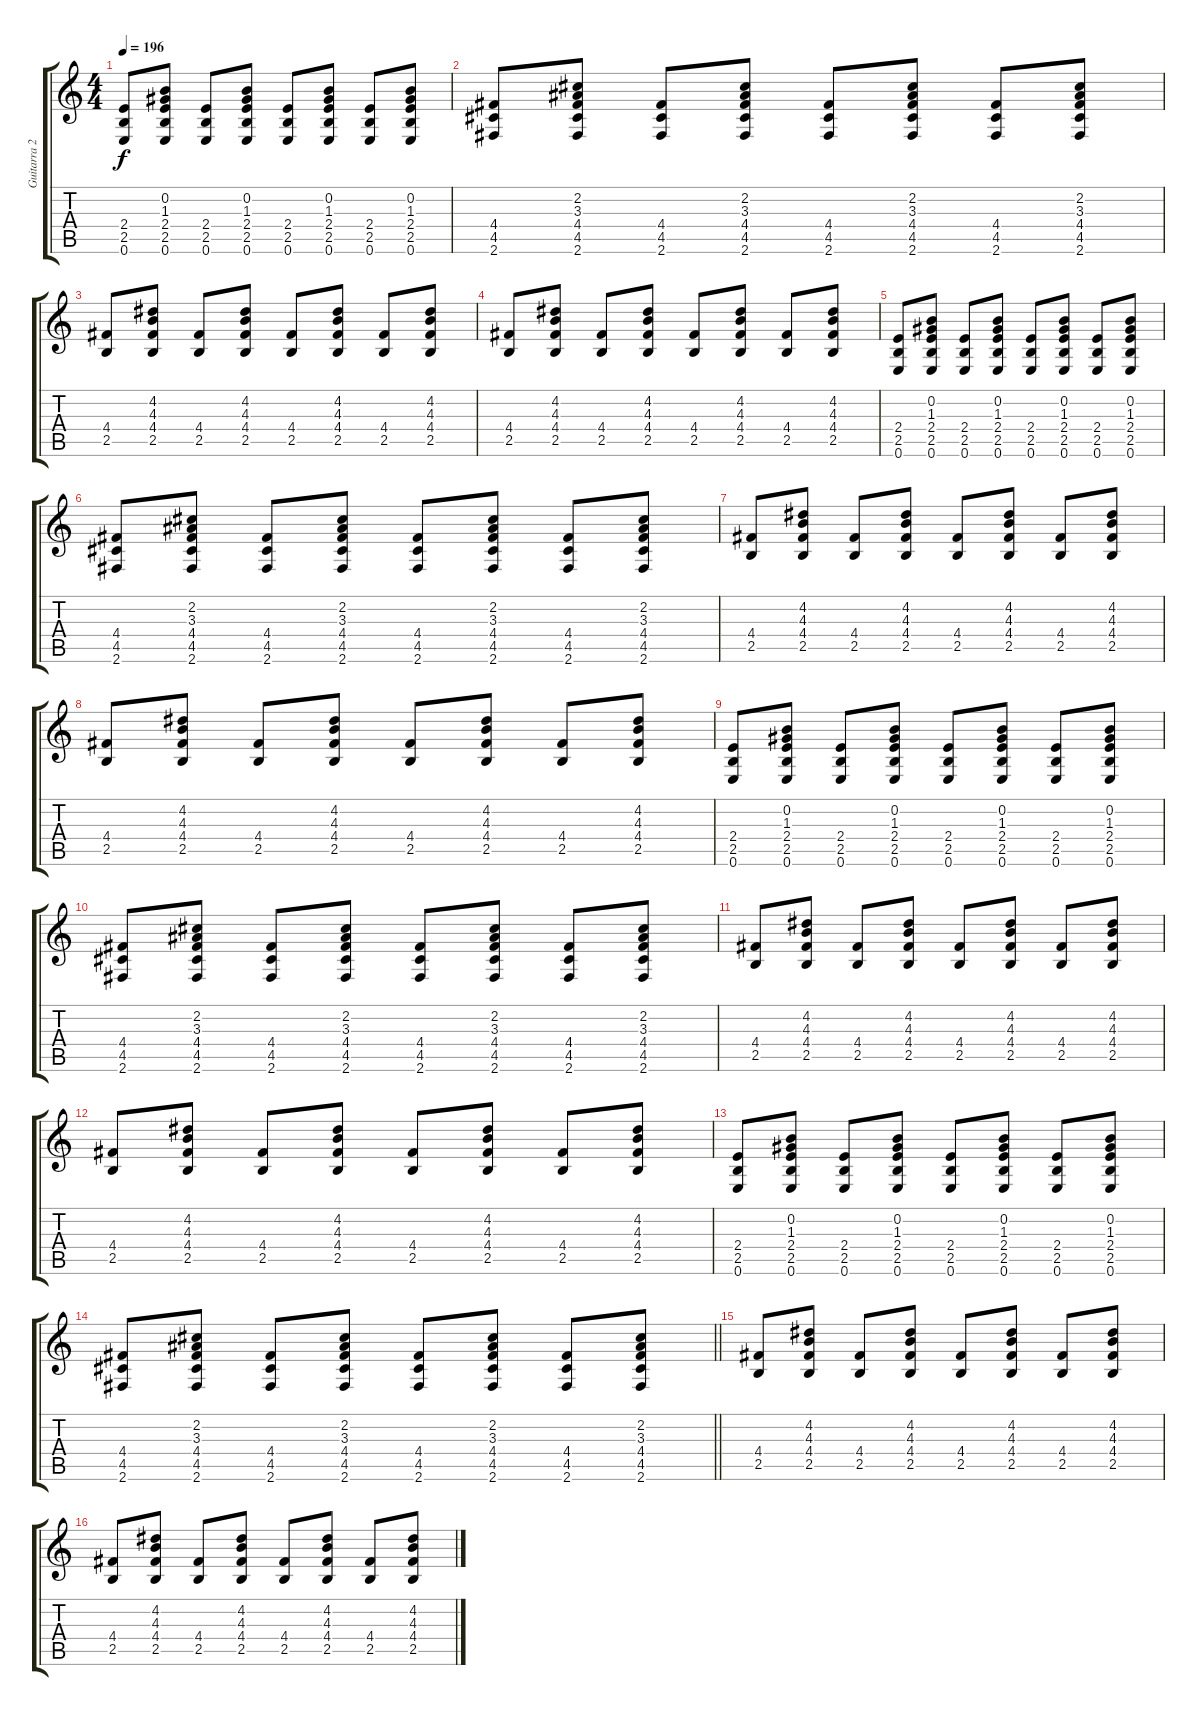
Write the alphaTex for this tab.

\track ("Guitarra 2 - Erik" "Guitarra 2") {instrument electricguitarclean}
\staff {score tabs}
\tuning (E4 B3 G3 D3 A2 E2) {hide}
\ts (4 4)
\tempo 196
\clef g2
\ks c
(2.4 2.5 0.6).8{dy f} (0.2 1.3 2.4 2.5 0.6).8 (2.4 2.5 0.6).8 (0.2 1.3 2.4 2.5 0.6).8 (2.4 2.5 0.6).8 (0.2 1.3 2.4 2.5 0.6).8 (2.4 2.5 0.6).8 (0.2 1.3 2.4 2.5 0.6).8 |
(4.4 4.5 2.6).8 (2.2 3.3 4.4 4.5 2.6).8 (4.4 4.5 2.6).8 (2.2 3.3 4.4 4.5 2.6).8 (4.4 4.5 2.6).8 (2.2 3.3 4.4 4.5 2.6).8 (4.4 4.5 2.6).8 (2.2 3.3 4.4 4.5 2.6).8 |
(4.4 2.5).8 (4.2 4.3 4.4 2.5).8 (4.4 2.5).8 (4.2 4.3 4.4 2.5).8 (4.4 2.5).8 (4.2 4.3 4.4 2.5).8 (4.4 2.5).8 (4.2 4.3 4.4 2.5).8 |
(4.4 2.5).8 (4.2 4.3 4.4 2.5).8 (4.4 2.5).8 (4.2 4.3 4.4 2.5).8 (4.4 2.5).8 (4.2 4.3 4.4 2.5).8 (4.4 2.5).8 (4.2 4.3 4.4 2.5).8 |
(2.4 2.5 0.6).8 (0.2 1.3 2.4 2.5 0.6).8 (2.4 2.5 0.6).8 (0.2 1.3 2.4 2.5 0.6).8 (2.4 2.5 0.6).8 (0.2 1.3 2.4 2.5 0.6).8 (2.4 2.5 0.6).8 (0.2 1.3 2.4 2.5 0.6).8 |
(4.4 4.5 2.6).8 (2.2 3.3 4.4 4.5 2.6).8 (4.4 4.5 2.6).8 (2.2 3.3 4.4 4.5 2.6).8 (4.4 4.5 2.6).8 (2.2 3.3 4.4 4.5 2.6).8 (4.4 4.5 2.6).8 (2.2 3.3 4.4 4.5 2.6).8 |
(4.4 2.5).8 (4.2 4.3 4.4 2.5).8 (4.4 2.5).8 (4.2 4.3 4.4 2.5).8 (4.4 2.5).8 (4.2 4.3 4.4 2.5).8 (4.4 2.5).8 (4.2 4.3 4.4 2.5).8 |
(4.4 2.5).8 (4.2 4.3 4.4 2.5).8 (4.4 2.5).8 (4.2 4.3 4.4 2.5).8 (4.4 2.5).8 (4.2 4.3 4.4 2.5).8 (4.4 2.5).8 (4.2 4.3 4.4 2.5).8 |
(2.4 2.5 0.6).8 (0.2 1.3 2.4 2.5 0.6).8 (2.4 2.5 0.6).8 (0.2 1.3 2.4 2.5 0.6).8 (2.4 2.5 0.6).8 (0.2 1.3 2.4 2.5 0.6).8 (2.4 2.5 0.6).8 (0.2 1.3 2.4 2.5 0.6).8 |
(4.4 4.5 2.6).8 (2.2 3.3 4.4 4.5 2.6).8 (4.4 4.5 2.6).8 (2.2 3.3 4.4 4.5 2.6).8 (4.4 4.5 2.6).8 (2.2 3.3 4.4 4.5 2.6).8 (4.4 4.5 2.6).8 (2.2 3.3 4.4 4.5 2.6).8 |
(4.4 2.5).8 (4.2 4.3 4.4 2.5).8 (4.4 2.5).8 (4.2 4.3 4.4 2.5).8 (4.4 2.5).8 (4.2 4.3 4.4 2.5).8 (4.4 2.5).8 (4.2 4.3 4.4 2.5).8 |
(4.4 2.5).8 (4.2 4.3 4.4 2.5).8 (4.4 2.5).8 (4.2 4.3 4.4 2.5).8 (4.4 2.5).8 (4.2 4.3 4.4 2.5).8 (4.4 2.5).8 (4.2 4.3 4.4 2.5).8 |
(2.4 2.5 0.6).8 (0.2 1.3 2.4 2.5 0.6).8 (2.4 2.5 0.6).8 (0.2 1.3 2.4 2.5 0.6).8 (2.4 2.5 0.6).8 (0.2 1.3 2.4 2.5 0.6).8 (2.4 2.5 0.6).8 (0.2 1.3 2.4 2.5 0.6).8 |
\barLineRight lightlight
(4.4 4.5 2.6).8 (2.2 3.3 4.4 4.5 2.6).8 (4.4 4.5 2.6).8 (2.2 3.3 4.4 4.5 2.6).8 (4.4 4.5 2.6).8 (2.2 3.3 4.4 4.5 2.6).8 (4.4 4.5 2.6).8 (2.2 3.3 4.4 4.5 2.6).8 |
(4.4 2.5).8 (4.2 4.3 4.4 2.5).8 (4.4 2.5).8 (4.2 4.3 4.4 2.5).8 (4.4 2.5).8 (4.2 4.3 4.4 2.5).8 (4.4 2.5).8 (4.2 4.3 4.4 2.5).8 |
(4.4 2.5).8 (4.2 4.3 4.4 2.5).8 (4.4 2.5).8 (4.2 4.3 4.4 2.5).8 (4.4 2.5).8 (4.2 4.3 4.4 2.5).8 (4.4 2.5).8 (4.2 4.3 4.4 2.5).8
